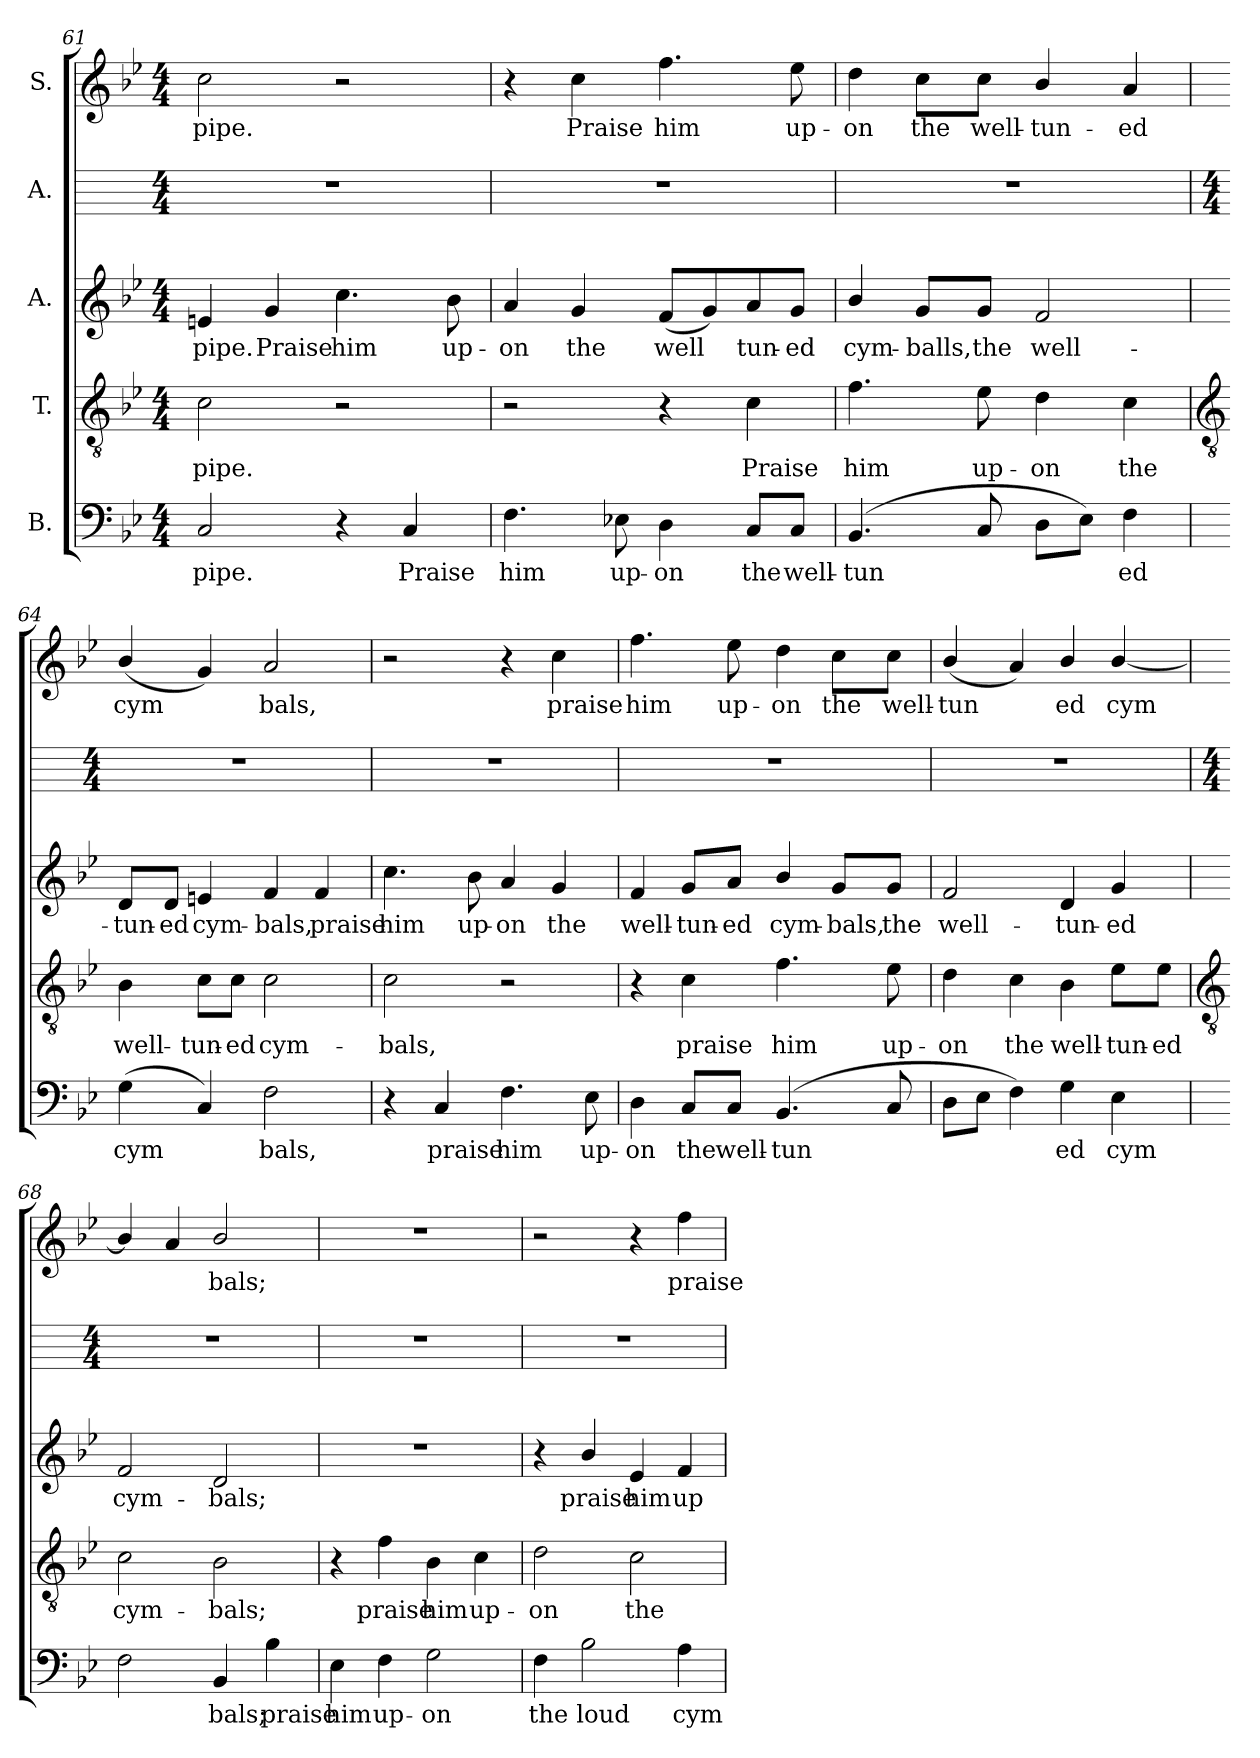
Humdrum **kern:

**kern	**text	**kern	**text	**kern	**text	**kern	**kern	**text
*part5	*part5	*part4	*part4	*part3	*part3	*part2	*part1	*part1
*staff5	*staff5	*staff4	*staff4	*staff3	*staff3	*staff2	*staff1	*staff1
*I"B.	*	*I"T.	*	*I"A.	*	*I"A.	*I"S.	*
*clefF4	*	*clefGv2	*	*clefG2	*	*	*clefG2	*
*k[b-e-]	*	*k[b-e-]	*	*k[b-e-]	*	*	*k[b-e-]	*
*B-:	*	*B-:	*	*B-:	*	*	*B-:	*
*M4/4	*	*M4/4	*	*M4/4	*	*M4/4	*M4/4	*
=61	=61	=61	=61	=61	=61	=61	=61	=61
!	!LO:LY:b	!	!LO:LY:b	!	!LO:LY:b	!	!	!LO:LY:b
2C	pipe.	2c	pipe.	4en	pipe.	1r	2cc	pipe.
!	!	!	!	!	!LO:LY:b	!	!	!
.	.	.	.	4g	Praise	.	.	.
!	!	!	!	!	!LO:LY:b	!	!	!
4r	.	2r	.	4.cc	him	.	2r	.
!	!LO:LY:b	!	!	!	!	!	!	!
4C	Praise	.	.	.	.	.	.	.
!	!	!	!	!	!LO:LY:b	!	!	!
.	.	.	.	8b-	up-	.	.	.
=62	=62	=62	=62	=62	=62	=62	=62	=62
!	!LO:LY:b	!	!	!	!LO:LY:b	!	!	!
4.F	him	2r	.	4a	-on	1r	4r	.
!	!	!	!	!	!LO:LY:b	!	!	!LO:LY:b
.	.	.	.	4g	the	.	4cc	Praise
!	!LO:LY:b	!	!	!	!	!	!	!
8E-X	up-	.	.	.	.	.	.	.
!	!LO:LY:b	!	!	!	!LO:LY:b	!	!	!LO:LY:b
4D	-on	4r	.	(<8fL	well	.	4.ff	him
.	.	.	.	8g)	.	.	.	.
!	!LO:LY:b	!	!LO:LY:b	!	!LO:LY:b	!	!	!
8CL	the	4c	Praise	8a	tun-	.	.	.
!	!LO:LY:b	!	!	!	!LO:LY:b	!	!	!LO:LY:b
8CJ	well-	.	.	8gJ	-ed	.	8ee-	up-
=63	=63	=63	=63	=63	=63	=63	=63	=63
!	!LO:LY:b	!	!LO:LY:b	!	!LO:LY:b	!	!	!LO:LY:b
(>4.BB-	-tun	4.f	him	4b-/	cym-	1r	4dd	-on
!	!	!	!	!	!LO:LY:b	!	!	!LO:LY:b
.	.	.	.	8gL	-balls,	.	8ccL	the
!	!	!	!LO:LY:b	!	!LO:LY:b	!	!	!LO:LY:b
8C	.	8e-	up-	8gJ	the	.	8ccJ	well-
!	!	!	!LO:LY:b	!	!LO:LY:b	!	!	!LO:LY:b
8DL	.	4d	-on	2f	well-	.	4b-/	-tun-
8E-J)	.	.	.	.	.	.	.	.
!	!LO:LY:b	!	!LO:LY:b	!	!	!	!	!LO:LY:b
4F	ed	4c	the	.	.	.	4a	-ed
!!LO:LB:g=z
=64	=64	=64	=64	=64	=64	=64	=64	=64
*	*	*clefGv2	*	*	*	*	*	*
*	*	*	*	*	*	*M4/4	*	*
!	!LO:LY:b	!	!LO:LY:b	!	!LO:LY:b	!	!	!LO:LY:b
(>4G	cym	4B-	well-	8dL	-tun-	1r	(<4b-/	cym
!	!	!	!	!	!LO:LY:b	!	!	!
.	.	.	.	8dJ	-ed	.	.	.
!	!	!	!LO:LY:b	!	!LO:LY:b	!	!	!
4C)	.	8cL	-tun-	4en	cym-	.	4g)	.
!	!	!	!LO:LY:b	!	!	!	!	!
.	.	8cJ	-ed	.	.	.	.	.
!	!LO:LY:b	!	!LO:LY:b	!	!LO:LY:b	!	!	!LO:LY:b
2F	bals,	2c	cym-	4f	-bals,	.	2a	bals,
!	!	!	!	!	!LO:LY:b	!	!	!
.	.	.	.	4f	praise	.	.	.
=65	=65	=65	=65	=65	=65	=65	=65	=65
!	!	!	!LO:LY:b	!	!LO:LY:b	!	!	!
4r	.	2c	-bals,	4.cc	him	1r	2r	.
!	!LO:LY:b	!	!	!	!	!	!	!
4C	praise	.	.	.	.	.	.	.
!	!	!	!	!	!LO:LY:b	!	!	!
.	.	.	.	8b-	up-	.	.	.
!	!LO:LY:b	!	!	!	!LO:LY:b	!	!	!
4.F	him	2r	.	4a	-on	.	4r	.
!	!	!	!	!	!LO:LY:b	!	!	!LO:LY:b
.	.	.	.	4g	the	.	4cc	praise
!	!LO:LY:b	!	!	!	!	!	!	!
8E-	up-	.	.	.	.	.	.	.
=66	=66	=66	=66	=66	=66	=66	=66	=66
!	!LO:LY:b	!	!	!	!LO:LY:b	!	!	!LO:LY:b
4D	-on	4r	.	4f	well-	1r	4.ff	him
!	!LO:LY:b	!	!LO:LY:b	!	!LO:LY:b	!	!	!
8CL	the	4c	praise	8gL	-tun-	.	.	.
!	!LO:LY:b	!	!	!	!LO:LY:b	!	!	!LO:LY:b
8CJ	well-	.	.	8aJ	-ed	.	8ee-	up-
!	!LO:LY:b	!	!LO:LY:b	!	!LO:LY:b	!	!	!LO:LY:b
(>4.BB-	-tun	4.f	him	4b-/	cym-	.	4dd	-on
!	!	!	!	!	!LO:LY:b	!	!	!LO:LY:b
.	.	.	.	8gL	-bals,	.	8ccL	the
!	!	!	!LO:LY:b	!	!LO:LY:b	!	!	!LO:LY:b
8C	.	8e-	up-	8gJ	the	.	8ccJ	well-
=67	=67	=67	=67	=67	=67	=67	=67	=67
!	!	!	!LO:LY:b	!	!LO:LY:b	!	!	!LO:LY:b
8DL	.	4d	-on	2f	well-	1r	(<4b-/	-tun
8E-J	.	.	.	.	.	.	.	.
!	!	!	!LO:LY:b	!	!	!	!	!
4F)	.	4c	the	.	.	.	4a)	.
!	!LO:LY:b	!	!LO:LY:b	!	!LO:LY:b	!	!	!LO:LY:b
4G	ed	4B-	well-	4d	-tun-	.	4b-/	ed
!	!LO:LY:b	!	!LO:LY:b	!	!LO:LY:b	!	!	!LO:LY:b
4E-	cym	8e-L	-tun-	4g	-ed	.	[4b-/	cym
!	!	!	!LO:LY:b	!	!	!	!	!
.	.	8e-J	-ed	.	.	.	.	.
!!LO:LB:g=z
=68	=68	=68	=68	=68	=68	=68	=68	=68
*	*	*clefGv2	*	*	*	*	*	*
*	*	*	*	*	*	*M4/4	*	*
!	!	!	!LO:LY:b	!	!LO:LY:b	!	!	!
2F	.	2c	cym-	2f	cym-	1r	4b-/]	.
.	.	.	.	.	.	.	4a	.
!	!LO:LY:b	!	!LO:LY:b	!	!LO:LY:b	!	!	!LO:LY:b
4BB-	bals;	2B-	-bals;	2d	-bals;	.	2b-/	bals;
!	!LO:LY:b	!	!	!	!	!	!	!
4B-	praise	.	.	.	.	.	.	.
=69	=69	=69	=69	=69	=69	=69	=69	=69
!	!LO:LY:b	!	!	!	!	!	!	!
4E-	him	4r	.	1r	.	1r	1r	.
!	!LO:LY:b	!	!LO:LY:b	!	!	!	!	!
4F	up-	4f	praise	.	.	.	.	.
!	!LO:LY:b	!	!LO:LY:b	!	!	!	!	!
2G	-on	4B-	him	.	.	.	.	.
!	!	!	!LO:LY:b	!	!	!	!	!
.	.	4c	up-	.	.	.	.	.
=70	=70	=70	=70	=70	=70	=70	=70	=70
!	!LO:LY:b	!	!LO:LY:b	!	!	!	!	!
4F	the	2d	-on	4r	.	1r	2r	.
!	!LO:LY:b	!	!	!	!LO:LY:b	!	!	!
2B-	loud	.	.	4b-/	praise	.	.	.
!	!	!	!LO:LY:b	!	!LO:LY:b	!	!	!
.	.	2c	the	4e-	him	.	4r	.
!	!LO:LY:b	!	!	!	!LO:LY:b	!	!	!LO:LY:b
4A	cym-	.	.	4f	up-	.	4ff	praise
=	=	=	=	=	=	=	=	=
*-	*-	*-	*-	*-	*-	*-	*-	*-
